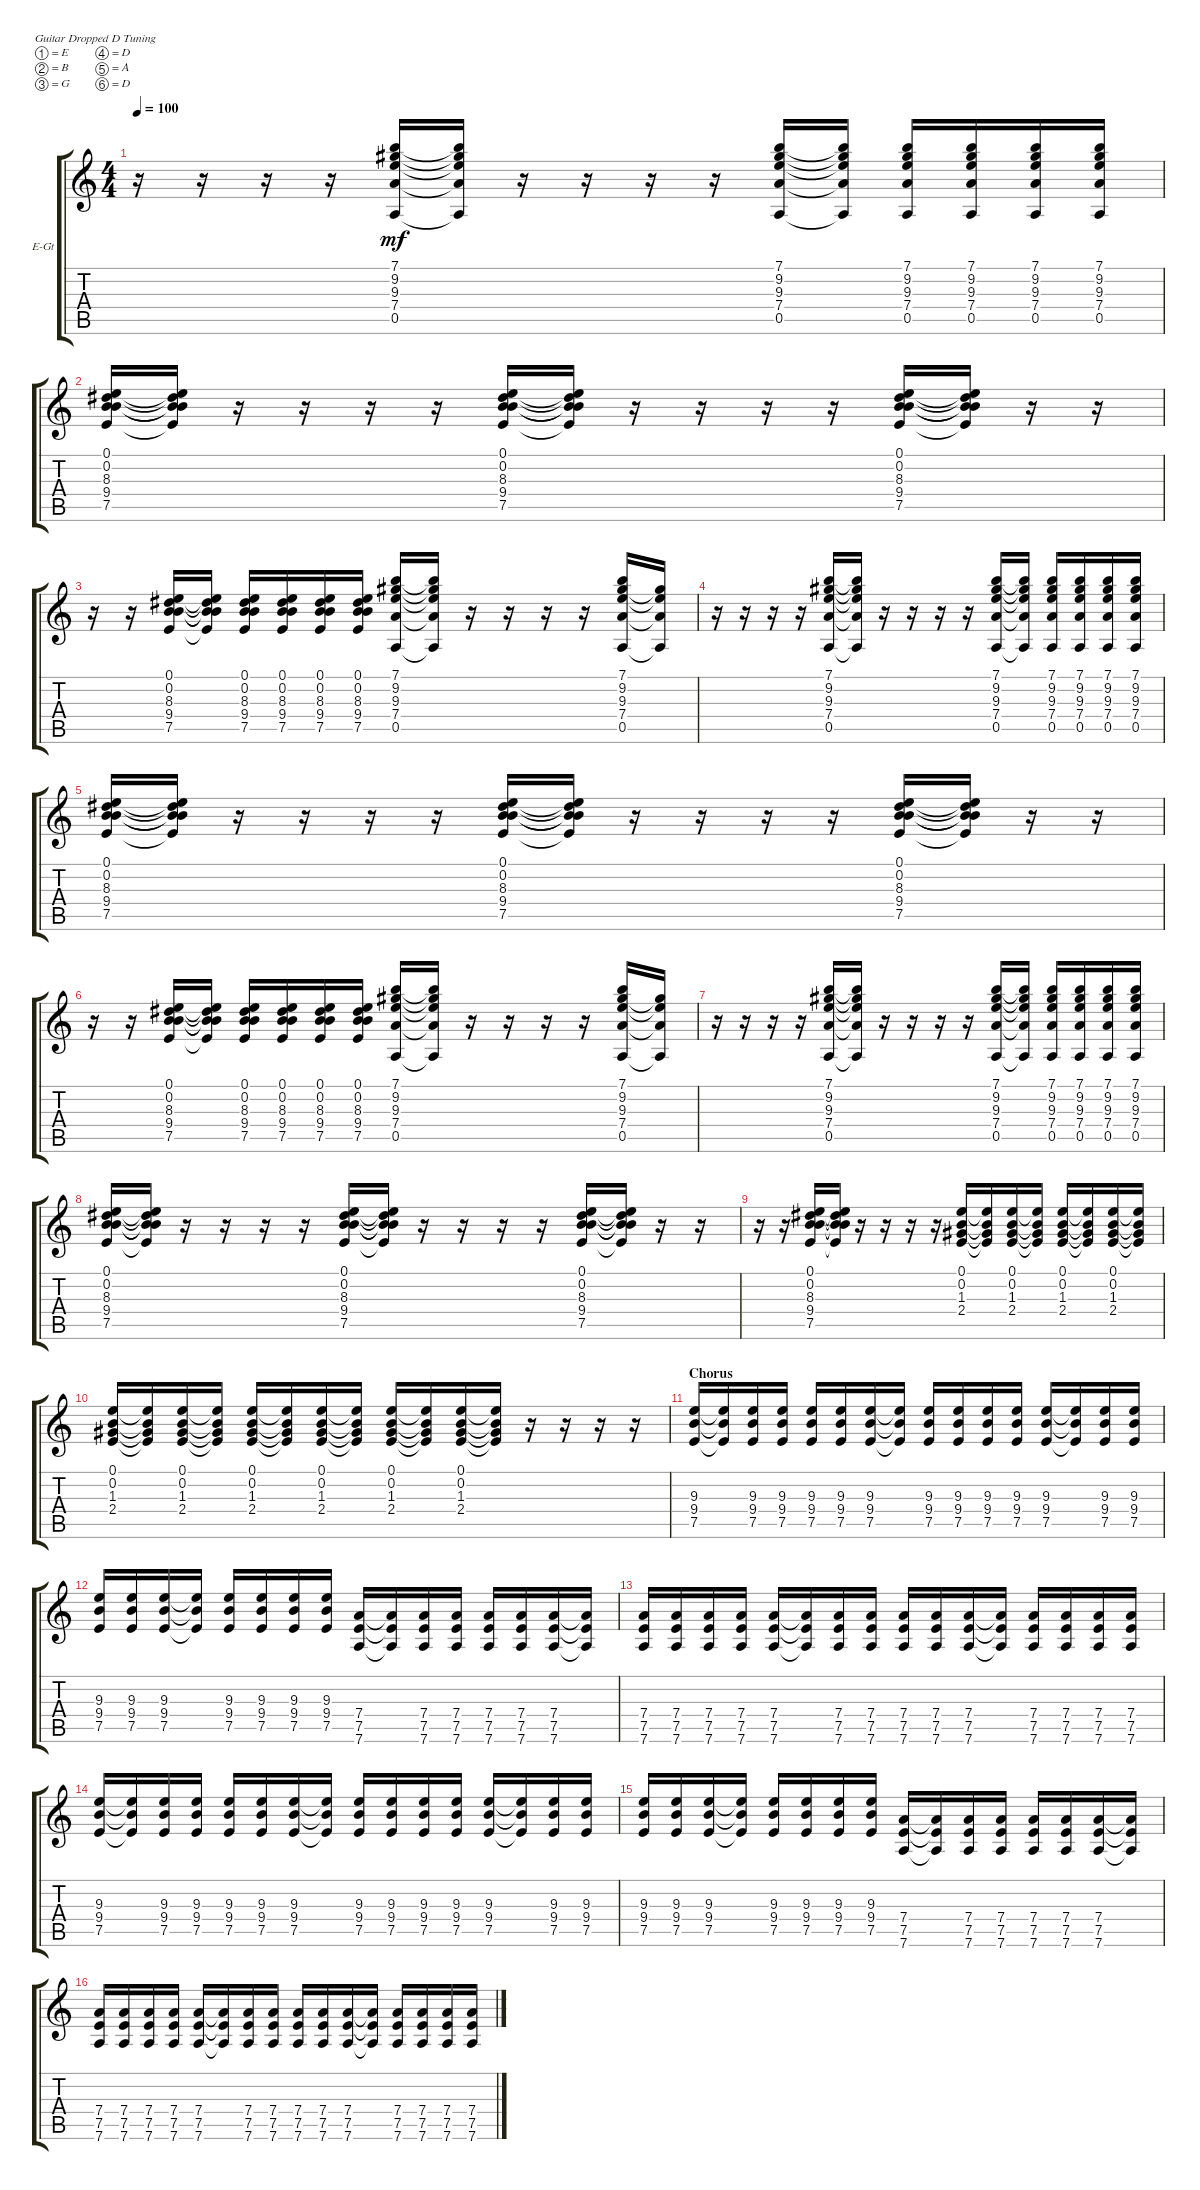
\defaultSystemsLayout 4
\bracketExtendMode groupsimilarinstruments
\firstSystemTrackNameOrientation horizontal
\otherSystemsTrackNameOrientation horizontal
\track ("Alex" "E-Gt") {instrument distortionguitar}
\staff {score tabs}
\tuning (E4 B3 G3 D3 A2 D2)
\ts (4 4)
\tempo 100
\clef g2
\ks c
r.16{dy mf} r.16 r.16 r.16 (7.1 9.2 9.3 7.4 0.5).16 (0.5{t} 7.4{t} 9.3{t} 9.2{t} 7.1{t}).16 r.16 r.16 r.16 r.16 (7.1 9.2 9.3 7.4 0.5).16 (0.5{t} 7.4{t} 9.3{t} 9.2{t} 7.1{t}).16 (7.1 9.2 9.3 7.4 0.5).16 (7.1 9.2 9.3 7.4 0.5).16 (7.1 9.2 9.3 7.4 0.5).16 (7.1 9.2 9.3 7.4 0.5).16 |
(7.5 9.4 8.3 0.2 0.1).16 (7.5{t} 8.3{t} 0.2{t} 9.4{t} 0.1{t}).16 r.16 r.16 r.16 r.16 (0.1 0.2 9.4 7.5 8.3).16 (9.4{t} 7.5{t} 0.1{t} 0.2{t} 8.3{t}).16 r.16 r.16 r.16 r.16 (8.3 9.4 7.5 0.1 0.2).16 (7.5{t} 9.4{t} 8.3{t} 0.2{t} 0.1{t}).16 r.16 r.16 |
r.16 r.16 (7.5 9.4 8.3 0.2 0.1).16 (0.1{t} 0.2{t} 8.3{t} 9.4{t} 7.5{t}).16 (7.5 9.4 8.3 0.2 0.1).16 (8.3 9.4 7.5 0.2 0.1).16 (7.5 8.3 0.2 9.4 0.1).16 (8.3 9.4 7.5 0.2 0.1).16 (7.1 9.2 9.3 7.4 0.5).16 (0.5{t} 7.4{t} 9.3{t} 9.2{t} 7.1{t}).16 r.16 r.16 r.16 r.16 (0.5 7.4 9.3 9.2 7.1).16 (9.2{t} 9.3{t} 7.4{t} 0.5{t}).16 |
r.16 r.16 r.16 r.16 (7.1 9.2 9.3 7.4 0.5).16 (0.5{t} 7.4{t} 9.3{t} 9.2{t} 7.1{t}).16 r.16 r.16 r.16 r.16 (7.1 9.2 9.3 7.4 0.5).16 (0.5{t} 7.4{t} 9.3{t} 9.2{t} 7.1{t}).16 (7.1 9.2 9.3 7.4 0.5).16 (7.1 9.2 9.3 7.4 0.5).16 (7.1 9.2 9.3 7.4 0.5).16 (7.1 9.2 9.3 7.4 0.5).16 |
(7.5 9.4 8.3 0.2 0.1).16 (7.5{t} 8.3{t} 0.2{t} 9.4{t} 0.1{t}).16 r.16 r.16 r.16 r.16 (0.1 0.2 9.4 7.5 8.3).16 (9.4{t} 7.5{t} 0.1{t} 0.2{t} 8.3{t}).16 r.16 r.16 r.16 r.16 (8.3 9.4 7.5 0.1 0.2).16 (7.5{t} 9.4{t} 8.3{t} 0.2{t} 0.1{t}).16 r.16 r.16 |
r.16 r.16 (7.5 9.4 8.3 0.2 0.1).16 (0.1{t} 0.2{t} 8.3{t} 9.4{t} 7.5{t}).16 (7.5 9.4 8.3 0.2 0.1).16 (8.3 9.4 7.5 0.2 0.1).16 (7.5 8.3 0.2 9.4 0.1).16 (8.3 9.4 7.5 0.2 0.1).16 (7.1 9.2 9.3 7.4 0.5).16 (0.5{t} 7.4{t} 9.3{t} 9.2{t} 7.1{t}).16 r.16 r.16 r.16 r.16 (0.5 7.4 9.3 9.2 7.1).16 (9.2{t} 9.3{t} 7.4{t} 0.5{t}).16 |
r.16 r.16 r.16 r.16 (7.1 9.2 9.3 7.4 0.5).16 (0.5{t} 7.4{t} 9.3{t} 9.2{t} 7.1{t}).16 r.16 r.16 r.16 r.16 (7.1 9.2 9.3 7.4 0.5).16 (0.5{t} 7.4{t} 9.3{t} 9.2{t} 7.1{t}).16 (7.1 9.2 9.3 7.4 0.5).16 (7.1 9.2 9.3 7.4 0.5).16 (7.1 9.2 9.3 7.4 0.5).16 (7.1 9.2 9.3 7.4 0.5).16 |
(7.5 9.4 8.3 0.2 0.1).16 (7.5{t} 8.3{t} 0.2{t} 9.4{t} 0.1{t}).16 r.16 r.16 r.16 r.16 (0.1 0.2 9.4 7.5 8.3).16 (9.4{t} 7.5{t} 0.1{t} 0.2{t} 8.3{t}).16 r.16 r.16 r.16 r.16 (8.3 9.4 7.5 0.1 0.2).16 (7.5{t} 9.4{t} 8.3{t} 0.2{t} 0.1{t}).16 r.16 r.16 |
r.16 r.16 (7.5 9.4 8.3 0.2 0.1).16 (0.1{t} 0.2{t} 8.3{t} 9.4{t} 7.5{t}).16 r.16 r.16 r.16 r.16 (0.1 0.2 1.3 2.4).16 (2.4{t} 1.3{t} 0.2{t} 0.1{t}).16 (0.1 0.2 1.3 2.4).16 (0.1{t} 0.2{t} 1.3{t} 2.4{t}).16 (0.1 0.2 1.3 2.4).16 (0.1{t} 0.2{t} 1.3{t} 2.4{t}).16 (2.4 1.3 0.2 0.1).16 (0.2{t} 1.3{t} 2.4{t} 0.1{t}).16 |
(2.4 1.3 0.1 0.2).16 (2.4{t} 1.3{t} 0.1{t} 0.2{t}).16 (2.4 1.3 0.1 0.2).16 (2.4{t} 1.3{t} 0.1{t} 0.2{t}).16 (0.1 0.2 1.3 2.4).16 (2.4{t} 1.3{t} 0.2{t} 0.1{t}).16 (2.4 1.3 0.2 0.1).16 (2.4{t} 1.3{t} 0.2{t} 0.1{t}).16 (2.4 1.3 0.2 0.1).16 (2.4{t} 1.3{t} 0.2{t} 0.1{t}).16 (0.1 0.2 1.3 2.4).16 (2.4{t} 1.3{t} 0.2{t} 0.1{t}).16 r.16 r.16 r.16 r.16 |
\section ("" "Chorus")
(9.3 9.4 7.5).16 (9.4{t} 9.3{t} 7.5{t}).16 (9.4 9.3 7.5).16 (9.4 9.3 7.5).16 (9.4 9.3 7.5).16 (9.4 9.3 7.5).16 (9.4 9.3 7.5).16 (9.4{t} 9.3{t} 7.5{t}).16 (9.4 9.3 7.5).16 (9.4 9.3 7.5).16 (9.4 9.3 7.5).16 (9.4 9.3 7.5).16 (9.4 9.3 7.5).16 (9.4{t} 9.3{t} 7.5{t}).16 (9.4 9.3 7.5).16 (9.4 9.3 7.5).16 |
(9.4 7.5 9.3).16 (9.4 7.5 9.3).16 (9.4 7.5 9.3).16 (9.4{t} 7.5{t} 9.3{t}).16 (9.4 7.5 9.3).16 (9.4 7.5 9.3).16 (9.4 7.5 9.3).16 (9.4 7.5 9.3).16 (7.4 7.6 7.5).16 (7.4{t} 7.5{t} 7.6{t}).16 (7.4 7.6 7.5).16 (7.4 7.5 7.6).16 (7.4 7.6 7.5).16 (7.4 7.5 7.6).16 (7.4 7.6 7.5).16 (7.4{t} 7.5{t} 7.6{t}).16 |
(7.4 7.6 7.5).16 (7.4 7.5 7.6).16 (7.4 7.6 7.5).16 (7.4 7.5 7.6).16 (7.4 7.6 7.5).16 (7.4{t} 7.5{t} 7.6{t}).16 (7.4 7.6 7.5).16 (7.4 7.5 7.6).16 (7.4 7.6 7.5).16 (7.4 7.5 7.6).16 (7.4 7.6 7.5).16 (7.4{t} 7.5{t} 7.6{t}).16 (7.4 7.6 7.5).16 (7.4 7.5 7.6).16 (7.4 7.6 7.5).16 (7.4 7.5 7.6).16 |
(9.3 9.4 7.5).16 (9.4{t} 9.3{t} 7.5{t}).16 (9.4 9.3 7.5).16 (9.4 9.3 7.5).16 (9.4 9.3 7.5).16 (9.4 9.3 7.5).16 (9.4 9.3 7.5).16 (9.4{t} 9.3{t} 7.5{t}).16 (9.4 9.3 7.5).16 (9.4 9.3 7.5).16 (9.4 9.3 7.5).16 (9.4 9.3 7.5).16 (9.4 9.3 7.5).16 (9.4{t} 9.3{t} 7.5{t}).16 (9.4 9.3 7.5).16 (9.4 9.3 7.5).16 |
(9.4 7.5 9.3).16 (9.4 7.5 9.3).16 (9.4 7.5 9.3).16 (9.4{t} 7.5{t} 9.3{t}).16 (9.4 7.5 9.3).16 (9.4 7.5 9.3).16 (9.4 7.5 9.3).16 (9.4 7.5 9.3).16 (7.4 7.6 7.5).16 (7.4{t} 7.5{t} 7.6{t}).16 (7.4 7.6 7.5).16 (7.4 7.5 7.6).16 (7.4 7.6 7.5).16 (7.4 7.5 7.6).16 (7.4 7.6 7.5).16 (7.4{t} 7.5{t} 7.6{t}).16 |
(7.4 7.6 7.5).16 (7.4 7.5 7.6).16 (7.4 7.6 7.5).16 (7.4 7.5 7.6).16 (7.4 7.6 7.5).16 (7.4{t} 7.5{t} 7.6{t}).16 (7.4 7.6 7.5).16 (7.4 7.5 7.6).16 (7.4 7.6 7.5).16 (7.4 7.5 7.6).16 (7.4 7.6 7.5).16 (7.4{t} 7.5{t} 7.6{t}).16 (7.4 7.6 7.5).16 (7.4 7.5 7.6).16 (7.4 7.6 7.5).16 (7.4 7.5 7.6).16
